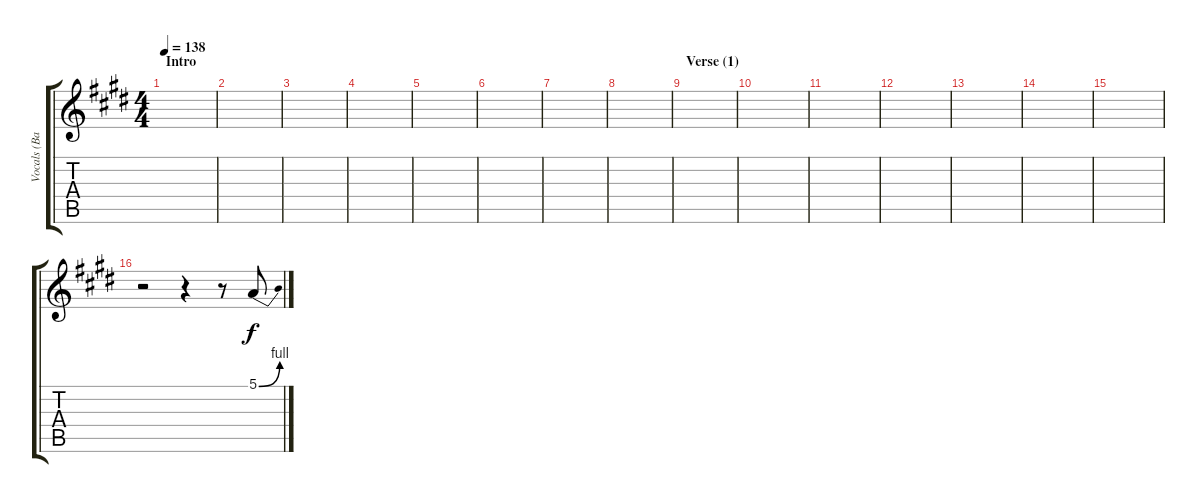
\track ("Vocals (Backing)" "Vocals (Ba") {instrument synthbrass1}
\staff {score tabs}
\tuning (E4 B3 G3 D3 A2 E2) {hide}
\ts (4 4)
\section ("" "Intro")
\tempo 138
\clef g2
\ks e
|
|
|
|
|
|
|
|
\section ("" "Verse (1)")
|
|
|
|
|
|
|
r.2 r.4 r.8 5.1{be (bend 0 0 60 4)}.8
